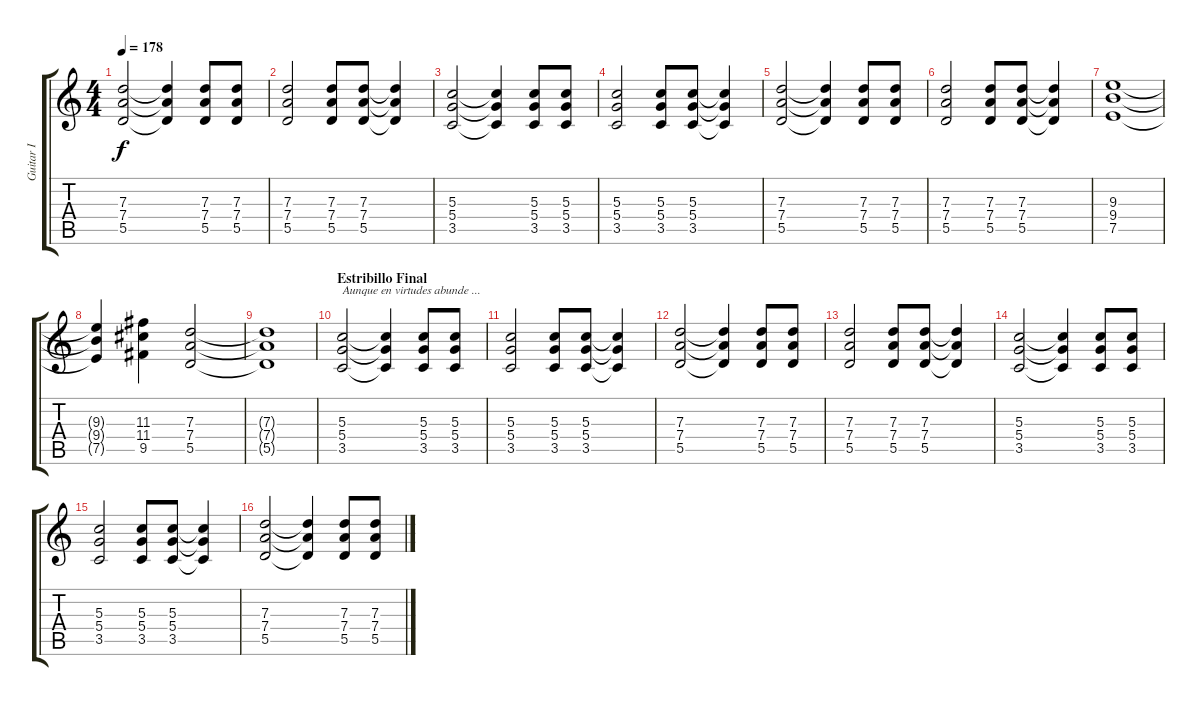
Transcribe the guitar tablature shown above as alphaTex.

\track ("Guitar I" "Guitar I") {instrument distortionguitar}
\staff {score tabs}
\tuning (E4 B3 G3 D3 A2 E2) {hide}
\ts (4 4)
\tempo 178
\clef g2
\ks c
(7.3 7.4 5.5).2{dy f} (7.3{t} 7.4{t} 5.5{t}).4 (7.3 7.4 5.5).8 (7.3 7.4 5.5).8 |
(7.3 7.4 5.5).2 (7.3 7.4 5.5).8 (7.3 7.4 5.5).8 (7.3{t} 7.4{t} 5.5{t}).4 |
(5.3 5.4 3.5).2 (5.3{t} 5.4{t} 3.5{t}).4 (5.3 5.4 3.5).8 (5.3 5.4 3.5).8 |
(5.3 5.4 3.5).2 (5.3 5.4 3.5).8 (5.3 5.4 3.5).8 (5.3{t} 5.4{t} 3.5{t}).4 |
(7.3 7.4 5.5).2 (7.3{t} 7.4{t} 5.5{t}).4 (7.3 7.4 5.5).8 (7.3 7.4 5.5).8 |
(7.3 7.4 5.5).2 (7.3 7.4 5.5).8 (7.3 7.4 5.5).8 (7.3{t} 7.4{t} 5.5{t}).4 |
(9.3 9.4 7.5).1 |
(9.3{t} 9.4{t} 7.5{t}).4 (11.3 11.4 9.5).4 (7.3 7.4 5.5).2 |
(7.3{t} 7.4{t} 5.5{t}).1 |
\section ("" "Estribillo Final")
(5.3 5.4 3.5).2{txt "Aunque en virtudes abunde ..."} (5.3{t} 5.4{t} 3.5{t}).4 (5.3 5.4 3.5).8 (5.3 5.4 3.5).8 |
(5.3 5.4 3.5).2 (5.3 5.4 3.5).8 (5.3 5.4 3.5).8 (5.3{t} 5.4{t} 3.5{t}).4 |
(7.3 7.4 5.5).2 (7.3{t} 7.4{t} 5.5{t}).4 (7.3 7.4 5.5).8 (7.3 7.4 5.5).8 |
(7.3 7.4 5.5).2 (7.3 7.4 5.5).8 (7.3 7.4 5.5).8 (7.3{t} 7.4{t} 5.5{t}).4 |
(5.3 5.4 3.5).2 (5.3{t} 5.4{t} 3.5{t}).4 (5.3 5.4 3.5).8 (5.3 5.4 3.5).8 |
(5.3 5.4 3.5).2 (5.3 5.4 3.5).8 (5.3 5.4 3.5).8 (5.3{t} 5.4{t} 3.5{t}).4 |
(7.3 7.4 5.5).2 (7.3{t} 7.4{t} 5.5{t}).4 (7.3 7.4 5.5).8 (7.3 7.4 5.5).8
